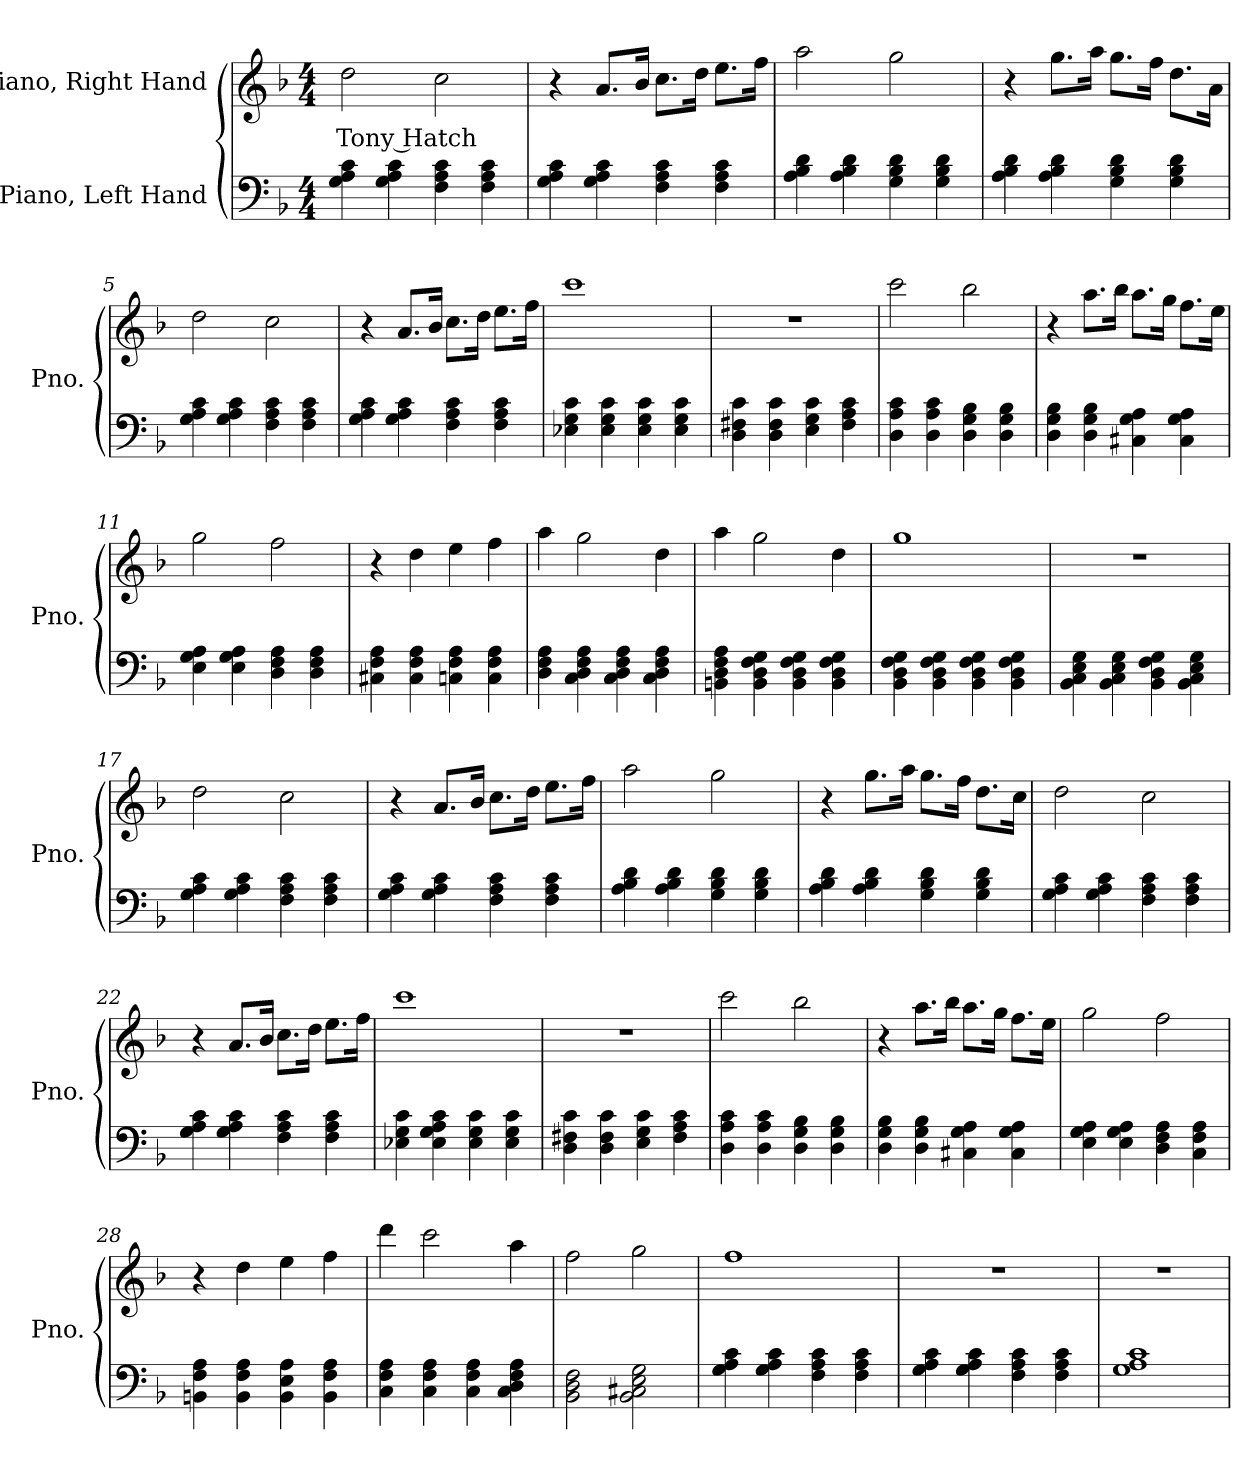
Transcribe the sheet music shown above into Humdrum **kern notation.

**kern	**kern	**text
*part2	*part1	*part1
*staff2	*staff1	*staff1
*I"Piano, Left Hand	*I"Piano, Right Hand	*
*I'Pno.	*I'Pno.	*
*clefF4	*clefG2	*
*k[b-]	*k[b-]	*
*M4/4	*M4/4	*
*MM110	*MM110	*
=1	=1	=1
!	!	!LO:LY:b
4G\ 4A\ 4c\	2dd\	Tony Hatch
4G\ 4A\ 4c\	.	.
4F\ 4A\ 4c\	2cc\	.
4F\ 4A\ 4c\	.	.
=2	=2	=2
4G\ 4A\ 4c\	4r	.
4G\ 4A\ 4c\	8.a/L	.
.	16b-/Jk	.
4F\ 4A\ 4c\	8.cc\L	.
.	16dd\Jk	.
4F\ 4A\ 4c\	8.ee\L	.
.	16ff\Jk	.
=3	=3	=3
4A\ 4B-\ 4d\	2aa\	.
4A\ 4B-\ 4d\	.	.
4G\ 4B-\ 4d\	2gg\	.
4G\ 4B-\ 4d\	.	.
!!LO:LB:g=z
=4	=4	=4
4A\ 4B-\ 4d\	4r	.
4A\ 4B-\ 4d\	8.gg\L	.
.	16aa\Jk	.
4G\ 4B-\ 4d\	8.gg\L	.
.	16ff\Jk	.
4G\ 4B-\ 4d\	8.dd\L	.
.	16a\Jk	.
=5	=5	=5
4G\ 4A\ 4c\	2dd\	.
4G\ 4A\ 4c\	.	.
4F\ 4A\ 4c\	2cc\	.
4F\ 4A\ 4c\	.	.
=6	=6	=6
4G\ 4A\ 4c\	4r	.
4G\ 4A\ 4c\	8.a/L	.
.	16b-/Jk	.
4F\ 4A\ 4c\	8.cc\L	.
.	16dd\Jk	.
4F\ 4A\ 4c\	8.ee\L	.
.	16ff\Jk	.
=7	=7	=7
4E-X\ 4G\ 4c\	1ccc	.
4E-\ 4G\ 4c\	.	.
4E-\ 4G\ 4c\	.	.
4E-\ 4G\ 4c\	.	.
=8	=8	=8
4D\ 4F#X\ 4c\	1r	.
4D\ 4F#\ 4c\	.	.
4E\ 4G\ 4c\	.	.
4F#\ 4A\ 4c\	.	.
!!LO:LB:g=z
=9	=9	=9
4D\ 4A\ 4c\	2ccc\	.
4D\ 4A\ 4c\	.	.
4D\ 4G\ 4B-\	2bb-\	.
4D\ 4G\ 4B-\	.	.
=10	=10	=10
4D\ 4G\ 4B-\	4r	.
4D\ 4G\ 4B-\	8.aa\L	.
.	16bb-\Jk	.
4C#X\ 4G\ 4A\	8.aa\L	.
.	16gg\Jk	.
4C#\ 4G\ 4A\	8.ff\L	.
.	16ee\Jk	.
=11	=11	=11
4E\ 4G\ 4A\	2gg\	.
4E\ 4G\ 4A\	.	.
4D\ 4F\ 4A\	2ff\	.
4D\ 4F\ 4A\	.	.
=12	=12	=12
4C#X\ 4F\ 4A\	4r	.
4C#\ 4F\ 4A\	4dd\	.
4Cn\ 4F\ 4A\	4ee\	.
4C\ 4F\ 4A\	4ff\	.
=13	=13	=13
4D\ 4F\ 4A\	4aa\	.
4C\ 4D\ 4F\ 4A\	2gg\	.
4C\ 4D\ 4F\ 4A\	.	.
4C\ 4D\ 4F\ 4A\	4dd\	.
=14	=14	=14
4BBn\ 4D\ 4F\ 4A\	4aa\	.
4BB\ 4D\ 4F\ 4G\	2gg\	.
4BB\ 4D\ 4F\ 4G\	.	.
4BB\ 4D\ 4F\ 4G\	4dd\	.
!!LO:LB:g=z
=15	=15	=15
4BB-\ 4D\ 4F\ 4G\	1gg	.
4BB-\ 4D\ 4F\ 4G\	.	.
4BB-\ 4D\ 4F\ 4G\	.	.
4BB-\ 4D\ 4F\ 4G\	.	.
=16	=16	=16
4BB-\ 4C\ 4E\ 4G\	1r	.
4BB-\ 4C\ 4E\ 4G\	.	.
4BB-\ 4D\ 4F\ 4G\	.	.
4BB-\ 4C\ 4E\ 4G\	.	.
=17	=17	=17
4G\ 4A\ 4c\	2dd\	.
4G\ 4A\ 4c\	.	.
4F\ 4A\ 4c\	2cc\	.
4F\ 4A\ 4c\	.	.
=18	=18	=18
4G\ 4A\ 4c\	4r	.
4G\ 4A\ 4c\	8.a/L	.
.	16b-/Jk	.
4F\ 4A\ 4c\	8.cc\L	.
.	16dd\Jk	.
4F\ 4A\ 4c\	8.ee\L	.
.	16ff\Jk	.
=19	=19	=19
4A\ 4B-\ 4d\	2aa\	.
4A\ 4B-\ 4d\	.	.
4G\ 4B-\ 4d\	2gg\	.
4G\ 4B-\ 4d\	.	.
!!LO:LB:g=z
=20	=20	=20
4A\ 4B-\ 4d\	4r	.
4A\ 4B-\ 4d\	8.gg\L	.
.	16aa\Jk	.
4G\ 4B-\ 4d\	8.gg\L	.
.	16ff\Jk	.
4G\ 4B-\ 4d\	8.dd\L	.
.	16cc\Jk	.
=21	=21	=21
4G\ 4A\ 4c\	2dd\	.
4G\ 4A\ 4c\	.	.
4F\ 4A\ 4c\	2cc\	.
4F\ 4A\ 4c\	.	.
=22	=22	=22
4G\ 4A\ 4c\	4r	.
4G\ 4A\ 4c\	8.a/L	.
.	16b-/Jk	.
4F\ 4A\ 4c\	8.cc\L	.
.	16dd\Jk	.
4F\ 4A\ 4c\	8.ee\L	.
.	16ff\Jk	.
=23	=23	=23
4E-X\ 4G\ 4c\	1ccc	.
4E-\ 4G\ 4A\ 4c\	.	.
4E-\ 4G\ 4c\	.	.
4E-\ 4G\ 4c\	.	.
=24	=24	=24
4D\ 4F#X\ 4c\	1r	.
4D\ 4F#\ 4c\	.	.
4E\ 4G\ 4c\	.	.
4F#\ 4A\ 4c\	.	.
!!LO:LB:g=z
=25	=25	=25
4D\ 4A\ 4c\	2ccc\	.
4D\ 4A\ 4c\	.	.
4D\ 4G\ 4B-\	2bb-\	.
4D\ 4G\ 4B-\	.	.
=26	=26	=26
4D\ 4G\ 4B-\	4r	.
4D\ 4G\ 4B-\	8.aa\L	.
.	16bb-\Jk	.
4C#X\ 4G\ 4A\	8.aa\L	.
.	16gg\Jk	.
4C#\ 4G\ 4A\	8.ff\L	.
.	16ee\Jk	.
=27	=27	=27
4E\ 4G\ 4A\	2gg\	.
4E\ 4G\ 4A\	.	.
4D\ 4F\ 4A\	2ff\	.
4C\ 4F\ 4A\	.	.
=28	=28	=28
4BBn\ 4F\ 4A\	4r	.
4BB\ 4F\ 4A\	4dd\	.
4BB\ 4E\ 4A\	4ee\	.
4BB\ 4F\ 4A\	4ff\	.
=29	=29	=29
4C\ 4F\ 4A\	4ddd\	.
4C\ 4F\ 4A\	2ccc\	.
4C\ 4F\ 4A\	.	.
4C\ 4D\ 4F\ 4A\	4aa\	.
=30	=30	=30
2BB-\ 2D\ 2F\	2ff\	.
2BB-\ 2C#X\ 2E\ 2G\	2gg\	.
!!LO:PB:g=z
=31	=31	=31
4G\ 4A\ 4c\	1ff	.
4G\ 4A\ 4c\	.	.
4F\ 4A\ 4c\	.	.
4F\ 4A\ 4c\	.	.
=32	=32	=32
4G\ 4A\ 4c\	1r	.
4G\ 4A\ 4c\	.	.
4F\ 4A\ 4c\	.	.
4F\ 4A\ 4c\	.	.
=33	=33	=33
1G 1A 1c	1r	.
=	=	=
*-	*-	*-
